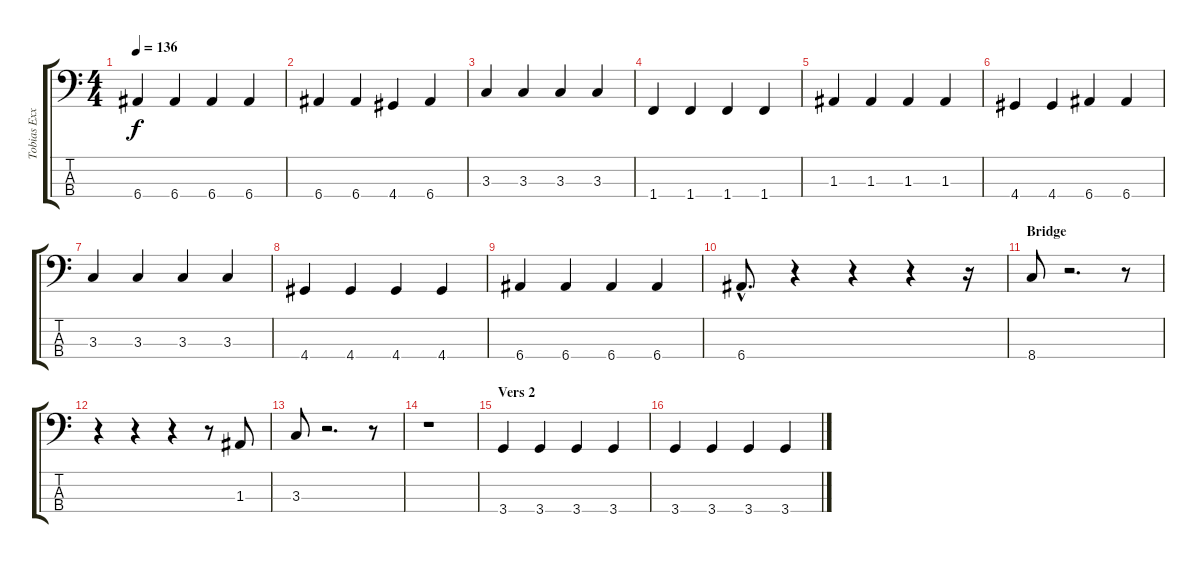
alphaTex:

\track ("Tobias Exxel" "Tobias Exx") {instrument electricbasspick}
\staff {score tabs}
\tuning (G2 D2 A1 E1) {hide}
\ts (4 4)
\tempo 136
\clef f4
\ks c
6.4.4{dy f} 6.4.4 6.4.4 6.4.4 |
6.4.4 6.4.4 4.4.4 6.4.4 |
3.3.4 3.3.4 3.3.4 3.3.4 |
1.4.4 1.4.4 1.4.4 1.4.4 |
1.3.4 1.3.4 1.3.4 1.3.4 |
4.4.4 4.4.4 6.4.4 6.4.4 |
3.3.4 3.3.4 3.3.4 3.3.4 |
4.4.4 4.4.4 4.4.4 4.4.4 |
6.4.4 6.4.4 6.4.4 6.4.4 |
6.4{hac}.8{d} r.4 r.4 r.4 r.16 |
\section ("" "Bridge")
8.4.8 r.2{d} r.8 |
r.4 r.4 r.4 r.8 1.3.8 |
3.3.8 r.2{d} r.8 |
r.1 |
\section ("" "Vers 2")
3.4.4 3.4.4 3.4.4 3.4.4 |
3.4.4 3.4.4 3.4.4 3.4.4
